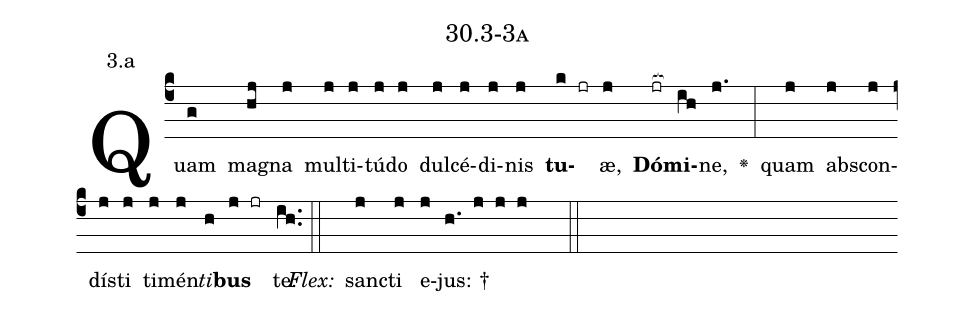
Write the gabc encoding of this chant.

name: 30.3-3a;
annotation: 3.a;
%%
(c4)Quam(g) ma(hj)gna(j) mul(j)ti(j)tú(j)do(j) dul(j)cé(j)di(j)nis(j) <b>tu</b>(k jr)æ,(j) <b>Dó</b>(jr[ocb:1{])<b>mi</b>(ih[ocb:0}])ne,(j.) <v>\greheightstar</v>(:) quam(j) abs(j)con(j)dís(j)ti(j) ti(j)mén(j)<i>ti</i>(h)<b>bus</b>(j jr) te.(ih..) (::)
<i>Flex:</i>()  sanc(j)ti(j) e(j)jus: †(h. j j j  ::)

%E(j) u(j) o(j) u(h) a(j) e.(ih..) (::)
